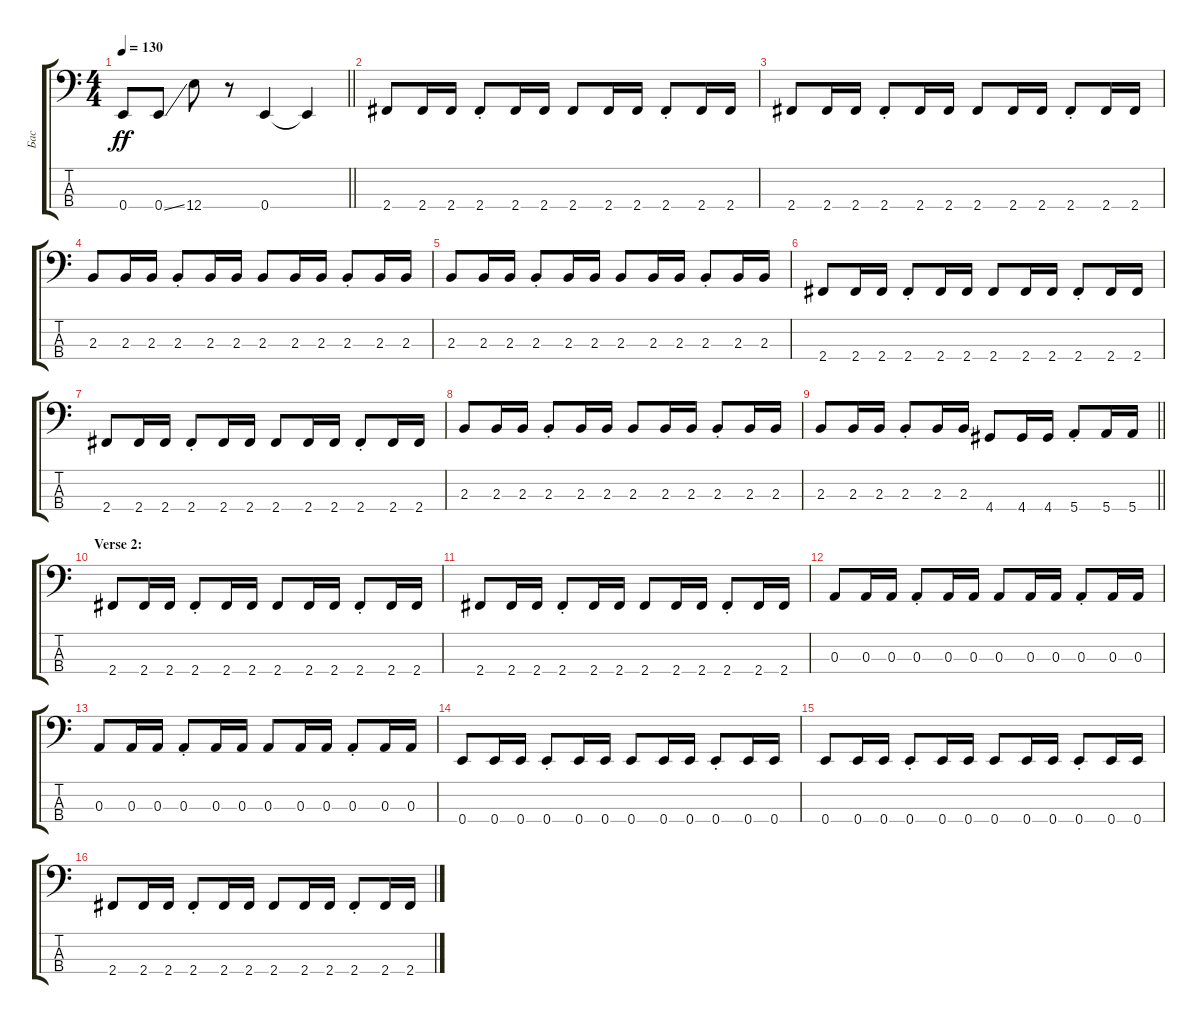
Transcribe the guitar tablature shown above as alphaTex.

\track ("Бас" "Бас") {instrument electricbassfinger}
\staff {score tabs}
\tuning (G2 D2 A1 E1) {hide}
\ts (4 4)
\tempo 130
\clef f4
\barLineRight lightlight
\ks c
0.4.8{dy ff} 0.4{ss}.8 12.4.8 r.8 0.4.4 0.4{t}.4 |
2.4.8 2.4.16 2.4.16 2.4{st}.8 2.4.16 2.4.16 2.4.8 2.4.16 2.4.16 2.4{st}.8 2.4.16 2.4.16 |
2.4.8 2.4.16 2.4.16 2.4{st}.8 2.4.16 2.4.16 2.4.8 2.4.16 2.4.16 2.4{st}.8 2.4.16 2.4.16 |
2.3.8 2.3.16 2.3.16 2.3{st}.8 2.3.16 2.3.16 2.3.8 2.3.16 2.3.16 2.3{st}.8 2.3.16 2.3.16 |
2.3.8 2.3.16 2.3.16 2.3{st}.8 2.3.16 2.3.16 2.3.8 2.3.16 2.3.16 2.3{st}.8 2.3.16 2.3.16 |
2.4.8 2.4.16 2.4.16 2.4{st}.8 2.4.16 2.4.16 2.4.8 2.4.16 2.4.16 2.4{st}.8 2.4.16 2.4.16 |
2.4.8 2.4.16 2.4.16 2.4{st}.8 2.4.16 2.4.16 2.4.8 2.4.16 2.4.16 2.4{st}.8 2.4.16 2.4.16 |
2.3.8 2.3.16 2.3.16 2.3{st}.8 2.3.16 2.3.16 2.3.8 2.3.16 2.3.16 2.3{st}.8 2.3.16 2.3.16 |
\barLineRight lightlight
2.3.8 2.3.16 2.3.16 2.3{st}.8 2.3.16 2.3.16 4.4.8 4.4.16 4.4.16 5.4{st}.8 5.4.16 5.4.16 |
\section ("" "Verse 2:")
2.4.8 2.4.16 2.4.16 2.4{st}.8 2.4.16 2.4.16 2.4.8 2.4.16 2.4.16 2.4{st}.8 2.4.16 2.4.16 |
2.4.8 2.4.16 2.4.16 2.4{st}.8 2.4.16 2.4.16 2.4.8 2.4.16 2.4.16 2.4{st}.8 2.4.16 2.4.16 |
0.3.8 0.3.16 0.3.16 0.3{st}.8 0.3.16 0.3.16 0.3.8 0.3.16 0.3.16 0.3{st}.8 0.3.16 0.3.16 |
0.3.8 0.3.16 0.3.16 0.3{st}.8 0.3.16 0.3.16 0.3.8 0.3.16 0.3.16 0.3{st}.8 0.3.16 0.3.16 |
0.4.8 0.4.16 0.4.16 0.4{st}.8 0.4.16 0.4.16 0.4.8 0.4.16 0.4.16 0.4{st}.8 0.4.16 0.4.16 |
0.4.8 0.4.16 0.4.16 0.4{st}.8 0.4.16 0.4.16 0.4.8 0.4.16 0.4.16 0.4{st}.8 0.4.16 0.4.16 |
2.4.8 2.4.16 2.4.16 2.4{st}.8 2.4.16 2.4.16 2.4.8 2.4.16 2.4.16 2.4{st}.8 2.4.16 2.4.16
